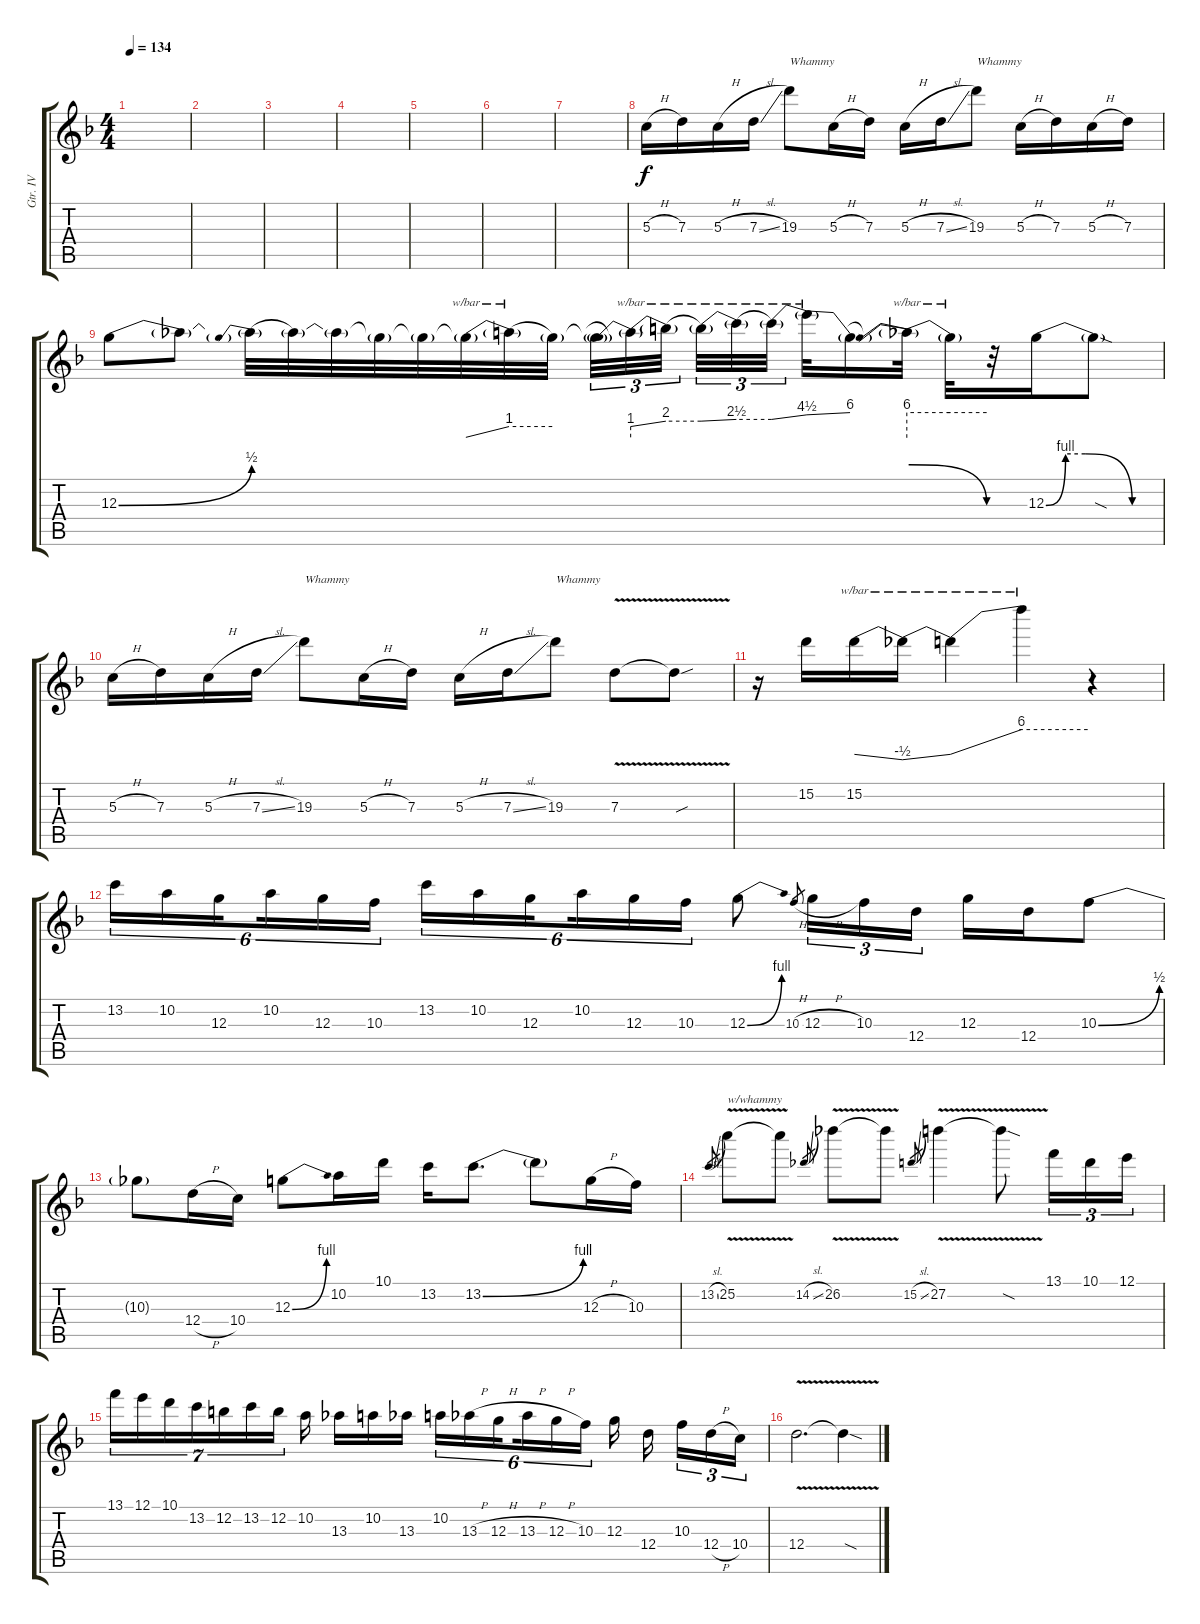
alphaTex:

\track ("Gtr. IV" "Gtr. IV") {instrument distortionguitar}
\staff {score tabs}
\tuning (E4 B3 G3 D3 A2 D2) {hide}
\ts (4 4)
\tempo 134
\clef g2
\ks dminor
|
|
|
|
|
|
|
5.3{h}.16{volume 16} 7.3.16 5.3{h}.16 7.3{sl}.16 19.3.8{txt "Whammy"} 5.3{h}.16 7.3.16 5.3{h}.16 7.3{sl}.16 19.3.8{txt "Whammy"} 5.3{h}.16 7.3.16 5.3{h}.16 7.3.16 |
12.3{be (bend 0 0 60 2)}.8 12.3{t}.8 12.3{be (prebend 0 2 60 2) t}.32 12.3{t}.32{volume 0} 12.3{t}.32{volume 13} 12.3{t}.32{volume 0} 12.3{t}.32{volume 13} 12.3{t}.32{tbe (dive default 0 0 60 4) volume 0} 12.3{t}.32{tbe (hold default 0 4 60 4) volume 13} 12.3{t}.32{volume 0} 12.3{t}.32{tu (3 2) volume 13} 12.3{t}.32{tu (3 2) tbe (predivedive default 0 4 60 8) volume 0} 12.3{t}.32{tu (3 2) tbe (hold default 0 8 60 8) volume 13 beam splitsecondary} 12.3{t}.32{tu (3 2) tbe (dive default 0 8 60 10) volume 0} 12.3{t}.32{tu (3 2) tbe (hold default 0 10 60 10) volume 13} 12.3{t}.32{tu (3 2) tbe (dive default 0 10 60 18) volume 0 beam splitsecondary} 12.3{t}.32{tbe (dive default 0 18 60 24) volume 13} 12.3{t}.16 12.3{be (prebendrelease 0 2 60 0) t}.32{tbe (predive default 0 24 60 24)} 12.3{t}.32{tbe (hold default 0 24 60 24)} r.32 12.3{be (custom 0 0 10 4 20 4 44 0 60 0)}.16 12.3{sod t}.8 |
5.3{h}.16 7.3.16 5.3{h}.16 7.3{sl}.16 19.3.8{txt "Whammy"} 5.3{h}.16 7.3.16 5.3{h}.16 7.3{sl}.16 19.3.8{txt "Whammy"} 7.3{v}.8 7.3{sou t}.8 |
r.16 15.2.16 15.2.16{tbe (dive default 0 0 60 -2)} 15.2{t}.16{tbe (dive default 0 -2 60 0)} 15.2{t}.4{tbe (dive default 0 0 60 24)} 15.2{t}.4{tbe (hold default 0 24 60 24)} r.4 |
13.2.16{tu (6 4)} 10.2.16{tu (6 4)} 12.3.16{tu (6 4) beam splitsecondary} 10.2.16{tu (6 4)} 12.3.16{tu (6 4)} 10.3.16{tu (6 4)} 13.2.16{tu (6 4)} 10.2.16{tu (6 4)} 12.3.16{tu (6 4) beam splitsecondary} 10.2.16{tu (6 4)} 12.3.16{tu (6 4)} 10.3.16{tu (6 4)} 12.3{be (bend 0 0 60 4)}.8 10.3{h}.8{gr} 12.3{h}.16{tu (3 2)} 10.3.16{tu (3 2)} 12.4.16{tu (3 2)} 12.3.16 12.4.16 10.3{be (bend 0 0 60 2)}.8 |
10.3{t}.8 12.4{h}.16 10.4.16 12.3{be (bend 0 0 60 4)}.8 10.2.16 10.1.16 13.2.16 13.2{be (bend 0 0 60 4)}.8{d} 13.2{t}.8 12.3{h}.16 10.3.16 |
13.2{sl}.8{gr} 25.2{v}.8{txt "w/whammy"} 25.2{t}.8 14.2{sl}.8{gr} 26.2{v}.8 26.2{t}.8 15.2{sl}.8{gr} 27.2{v}.4 27.2{sod t}.8 13.1.16{tu (3 2)} 10.1.16{tu (3 2)} 12.1.16{tu (3 2)} |
13.1.16{tu (7 4)} 12.1.16{tu (7 4)} 10.1.16{tu (7 4)} 13.2.16{tu (7 4)} 12.2.16{tu (7 4)} 13.2.16{tu (7 4)} 12.2.16{tu (7 4)} 10.2.16 13.3.16 10.2.16 13.3.16 10.2.16{tu (6 4)} 13.3{h}.16{tu (6 4)} 12.3{h}.16{tu (6 4) beam splitsecondary} 13.3{h}.16{tu (6 4)} 12.3{h}.16{tu (6 4)} 10.3.16{tu (6 4)} 12.3.16 12.4.16{beam splitsecondary} 10.3.16{tu (3 2)} 12.4{h}.16{tu (3 2)} 10.4.16{tu (3 2)} |
12.4{v}.2{d} 12.4{sod t}.4
